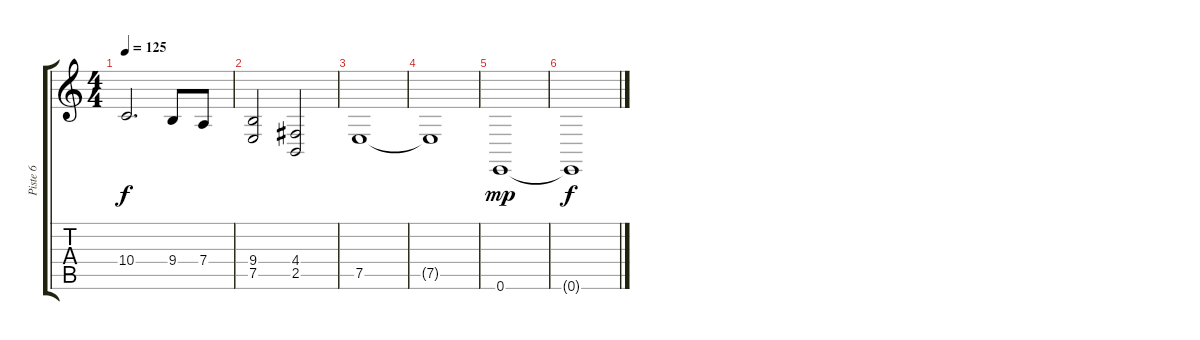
\track ("Piste 6" "Piste 6") {instrument stringensemble2}
\staff {score tabs}
\tuning (E4 B3 G3 D3 A2 E2) {hide}
\ts (4 4)
\tempo 125
\clef g2
\ks c
10.4.2{d dy f} 9.4.8 7.4.8 |
(9.4 7.5).2 (4.4 2.5).2 |
7.5.1 |
7.5{t}.1 |
0.6.1{dy mp} |
0.6{t}.1{dy f}
